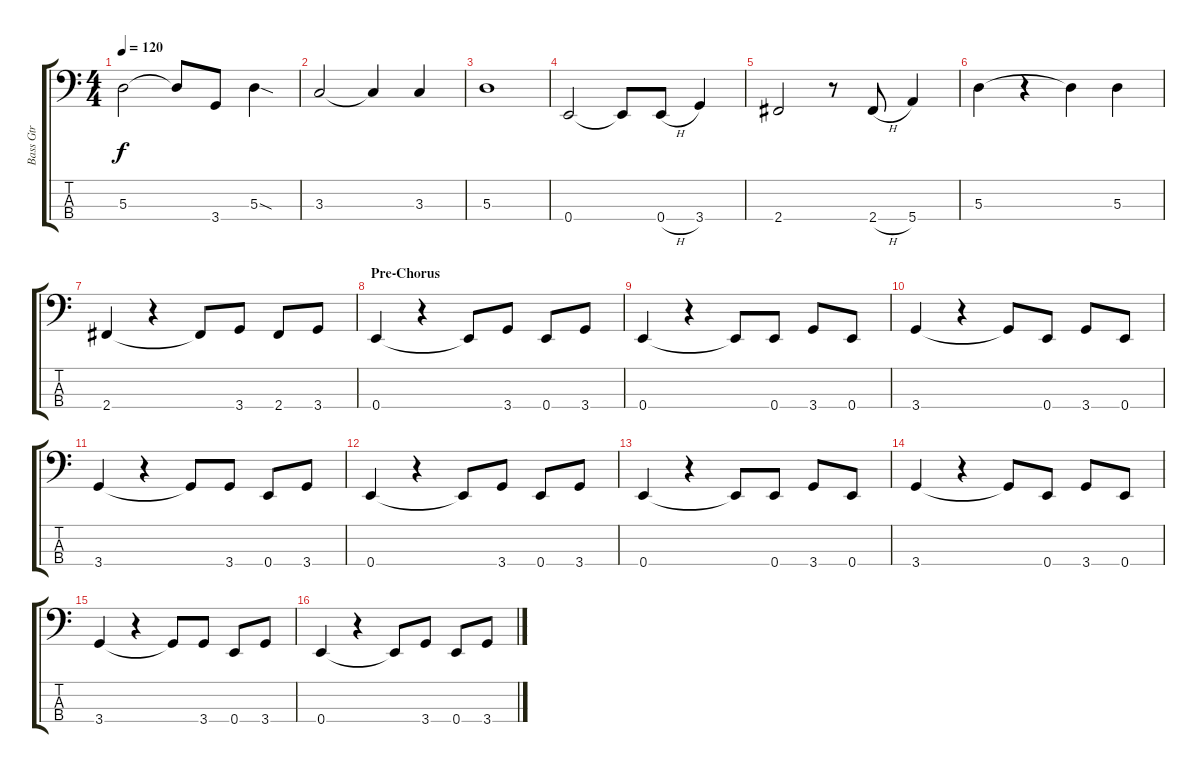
\track ("Bass Gtr" "Bass Gtr") {instrument electricbassfinger}
\staff {score tabs}
\tuning (G2 D2 A1 E1) {hide}
\ts (4 4)
\tempo 120
\clef f4
\ks c
5.3.2{dy f} 5.3{t}.8 3.4.8 5.3{sod}.4 |
3.3.2 3.3{t}.4 3.3.4 |
5.3.1 |
0.4.2 0.4{t}.8 0.4{h}.8 3.4.4 |
2.4.2 r.8 2.4{h}.8 5.4.4 |
5.3.4 r.4 5.3{t}.4 5.3.4 |
2.4.4 r.4 2.4{t}.8 3.4.8 2.4.8 3.4.8 |
\section ("" "Pre-Chorus")
0.4.4 r.4 0.4{t}.8 3.4.8 0.4.8 3.4.8 |
0.4.4 r.4 0.4{t}.8 0.4.8 3.4.8 0.4.8 |
3.4.4 r.4 3.4{t}.8 0.4.8 3.4.8 0.4.8 |
3.4.4 r.4 3.4{t}.8 3.4.8 0.4.8 3.4.8 |
0.4.4 r.4 0.4{t}.8 3.4.8 0.4.8 3.4.8 |
0.4.4 r.4 0.4{t}.8 0.4.8 3.4.8 0.4.8 |
3.4.4 r.4 3.4{t}.8 0.4.8 3.4.8 0.4.8 |
3.4.4 r.4 3.4{t}.8 3.4.8 0.4.8 3.4.8 |
0.4.4 r.4 0.4{t}.8 3.4.8 0.4.8 3.4.8
